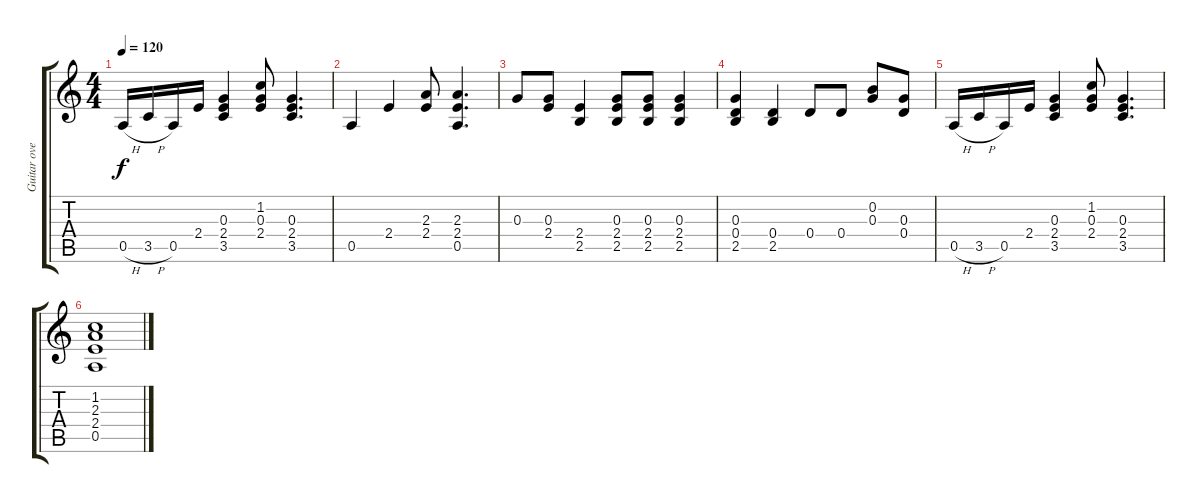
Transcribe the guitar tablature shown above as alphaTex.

\track ("Guitar over dub" "Guitar ove") {instrument acousticguitarsteel}
\staff {score tabs}
\tuning (E4 B3 G3 D3 A2 E2) {hide}
\ts (4 4)
\tempo 120
\clef g2
\ks c
0.5{h}.16{dy f} 3.5{h}.16 0.5.16 2.4.16 (0.3 2.4 3.5).4 (1.2 0.3 2.4).8 (0.3 2.4 3.5).4{d} |
0.5.4 2.4.4 (2.3 2.4).8 (2.3 2.4 0.5).4{d} |
0.3.8 (0.3 2.4).8 (2.4 2.5).4 (0.3 2.4 2.5).8 (0.3 2.4 2.5).8 (0.3 2.4 2.5).4 |
(0.3 0.4 2.5).4 (0.4 2.5).4 0.4.8 0.4.8 (0.2 0.3).8 (0.3 0.4).8 |
0.5{h}.16 3.5{h}.16 0.5.16 2.4.16 (0.3 2.4 3.5).4 (1.2 0.3 2.4).8 (0.3 2.4 3.5).4{d} |
(1.2 2.3 2.4 0.5).1
